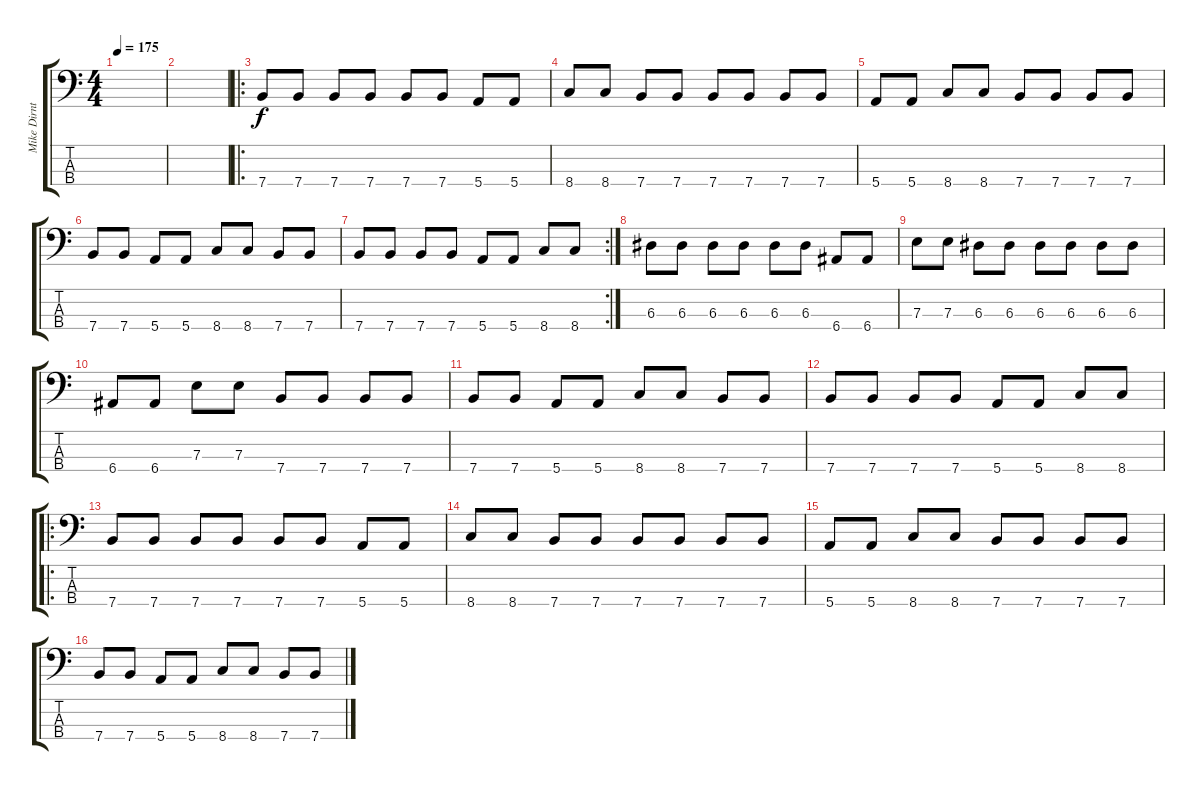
\track ("Mike Dirnt" "Mike Dirnt") {instrument electricbasspick}
\staff {score tabs}
\tuning (G2 D2 A1 E1) {hide}
\ts (4 4)
\tempo 175
\clef f4
\ks c
|
|
\ro
7.4.8 7.4.8 7.4.8 7.4.8 7.4.8 7.4.8 5.4.8 5.4.8 |
8.4.8 8.4.8 7.4.8 7.4.8 7.4.8 7.4.8 7.4.8 7.4.8 |
5.4.8 5.4.8 8.4.8 8.4.8 7.4.8 7.4.8 7.4.8 7.4.8 |
7.4.8 7.4.8 5.4.8 5.4.8 8.4.8 8.4.8 7.4.8 7.4.8 |
\rc 2
7.4.8 7.4.8 7.4.8 7.4.8 5.4.8 5.4.8 8.4.8 8.4.8 |
6.3.8 6.3.8 6.3.8 6.3.8 6.3.8 6.3.8 6.4.8 6.4.8 |
7.3.8 7.3.8 6.3.8 6.3.8 6.3.8 6.3.8 6.3.8 6.3.8 |
6.4.8 6.4.8 7.3.8 7.3.8 7.4.8 7.4.8 7.4.8 7.4.8 |
7.4.8 7.4.8 5.4.8 5.4.8 8.4.8 8.4.8 7.4.8 7.4.8 |
7.4.8 7.4.8 7.4.8 7.4.8 5.4.8 5.4.8 8.4.8 8.4.8 |
\ro
7.4.8 7.4.8 7.4.8 7.4.8 7.4.8 7.4.8 5.4.8 5.4.8 |
8.4.8 8.4.8 7.4.8 7.4.8 7.4.8 7.4.8 7.4.8 7.4.8 |
5.4.8 5.4.8 8.4.8 8.4.8 7.4.8 7.4.8 7.4.8 7.4.8 |
7.4.8 7.4.8 5.4.8 5.4.8 8.4.8 8.4.8 7.4.8 7.4.8
